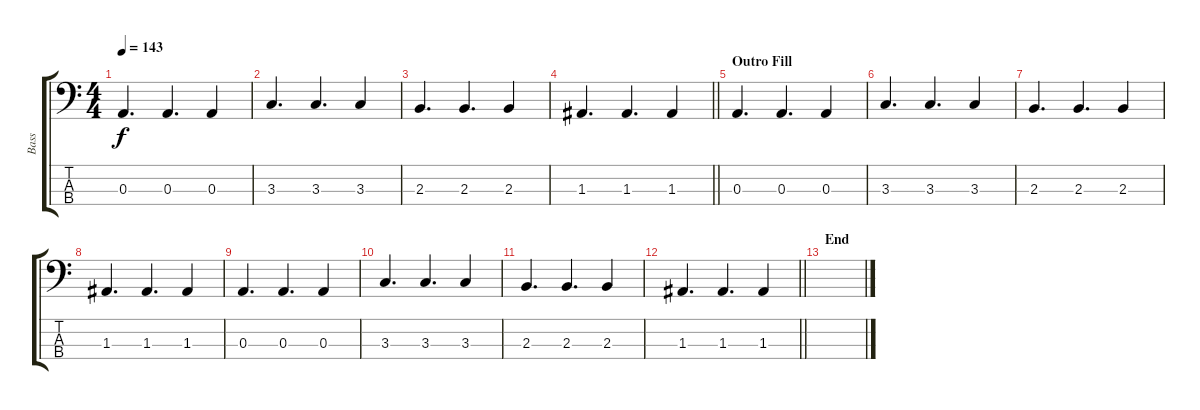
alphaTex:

\track ("Bass" "Bass") {instrument electricbassfinger}
\staff {score tabs}
\tuning (G2 D2 A1 E1) {hide}
\ts (4 4)
\tempo 143
\clef f4
\ks c
0.3.4{d dy f} 0.3.4{d} 0.3.4 |
3.3.4{d} 3.3.4{d} 3.3.4 |
2.3.4{d} 2.3.4{d} 2.3.4 |
\barLineRight lightlight
1.3.4{d} 1.3.4{d} 1.3.4 |
\section ("" "Outro Fill")
0.3.4{d} 0.3.4{d} 0.3.4 |
3.3.4{d} 3.3.4{d} 3.3.4 |
2.3.4{d} 2.3.4{d} 2.3.4 |
1.3.4{d} 1.3.4{d} 1.3.4 |
0.3.4{d} 0.3.4{d} 0.3.4 |
3.3.4{d} 3.3.4{d} 3.3.4 |
2.3.4{d} 2.3.4{d} 2.3.4 |
\barLineRight lightlight
1.3.4{d} 1.3.4{d} 1.3.4 |
\section ("" "End")
